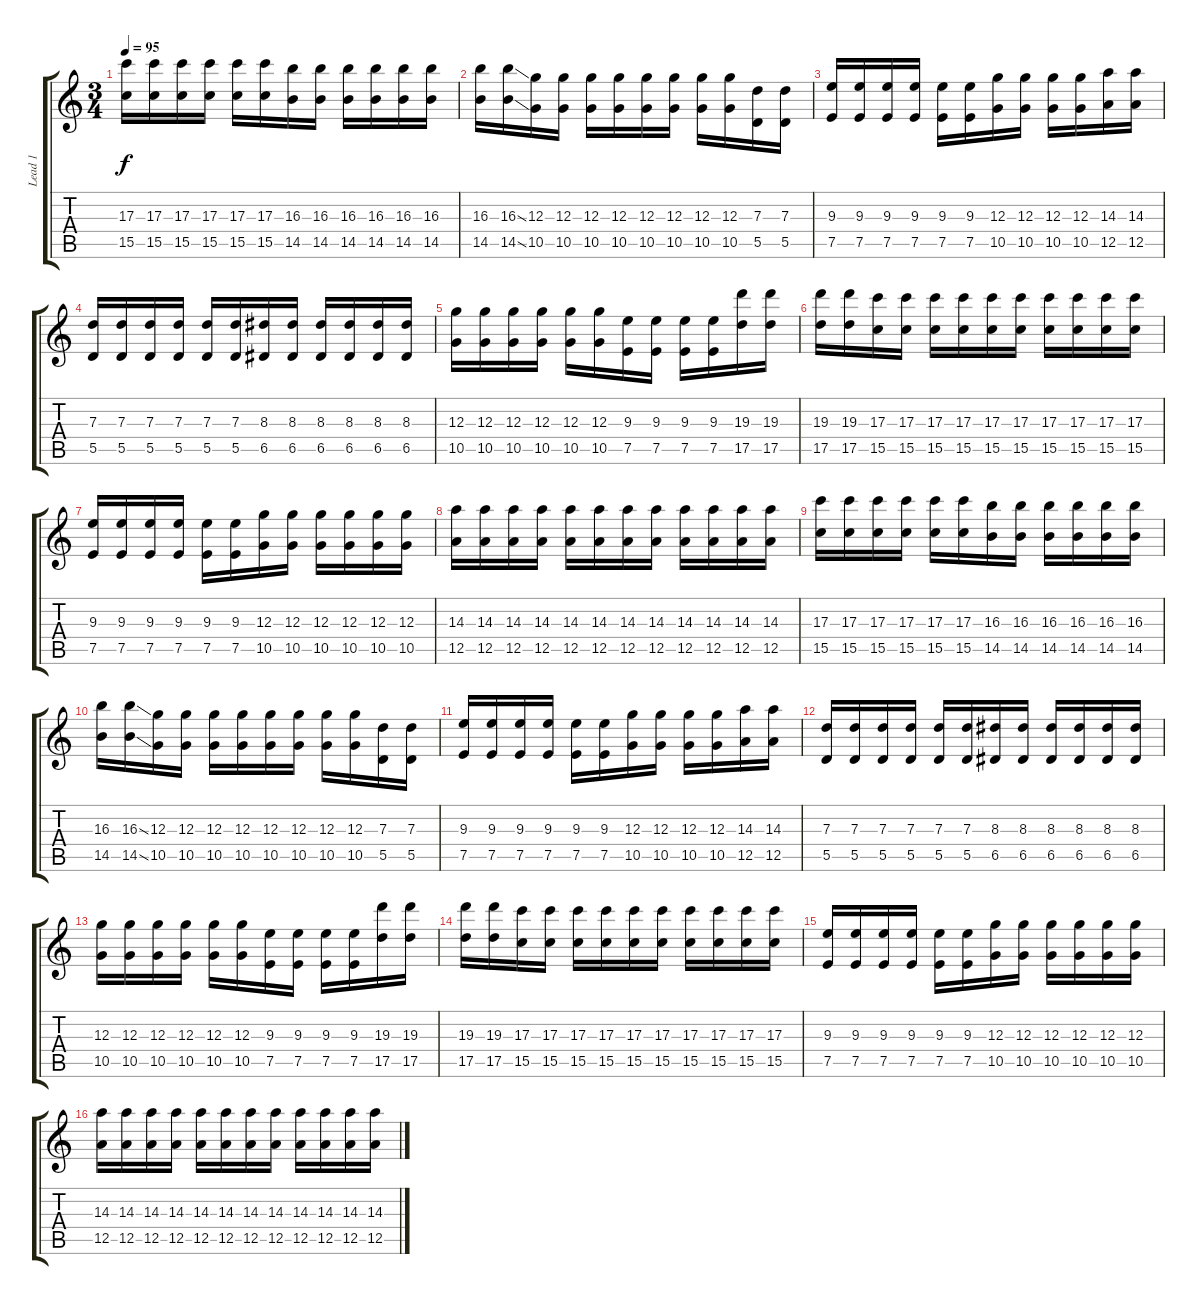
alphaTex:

\track ("Lead 1" "Lead 1") {instrument overdrivenguitar}
\staff {score tabs}
\tuning (E4 B3 G3 D3 A2 D2) {hide}
\ts (3 4)
\tempo 95
\clef g2
\ks c
(17.3 15.5).16{dy f} (17.3 15.5).16 (17.3 15.5).16 (17.3 15.5).16 (17.3 15.5).16 (17.3 15.5).16 (16.3 14.5).16 (16.3 14.5).16 (16.3 14.5).16 (16.3 14.5).16 (16.3 14.5).16 (16.3 14.5).16 |
(16.3 14.5).16 (16.3{ss} 14.5{ss}).16 (12.3 10.5).16 (12.3 10.5).16 (12.3 10.5).16 (12.3 10.5).16 (12.3 10.5).16 (12.3 10.5).16 (12.3 10.5).16 (12.3 10.5).16 (7.3 5.5).16 (7.3 5.5).16 |
(9.3 7.5).16 (9.3 7.5).16 (9.3 7.5).16 (9.3 7.5).16 (9.3 7.5).16 (9.3 7.5).16 (12.3 10.5).16 (12.3 10.5).16 (12.3 10.5).16 (12.3 10.5).16 (14.3 12.5).16 (14.3 12.5).16 |
(7.3 5.5).16 (7.3 5.5).16 (7.3 5.5).16 (7.3 5.5).16 (7.3 5.5).16 (7.3 5.5).16 (8.3 6.5).16 (8.3 6.5).16 (8.3 6.5).16 (8.3 6.5).16 (8.3 6.5).16 (8.3 6.5).16 |
(12.3 10.5).16 (12.3 10.5).16 (12.3 10.5).16 (12.3 10.5).16 (12.3 10.5).16 (12.3 10.5).16 (9.3 7.5).16 (9.3 7.5).16 (9.3 7.5).16 (9.3 7.5).16 (19.3 17.5).16 (19.3 17.5).16 |
(19.3 17.5).16 (19.3 17.5).16 (17.3 15.5).16 (17.3 15.5).16 (17.3 15.5).16 (17.3 15.5).16 (17.3 15.5).16 (17.3 15.5).16 (17.3 15.5).16 (17.3 15.5).16 (17.3 15.5).16 (17.3 15.5).16 |
(9.3 7.5).16 (9.3 7.5).16 (9.3 7.5).16 (9.3 7.5).16 (9.3 7.5).16 (9.3 7.5).16 (12.3 10.5).16 (12.3 10.5).16 (12.3 10.5).16 (12.3 10.5).16 (12.3 10.5).16 (12.3 10.5).16 |
(14.3 12.5).16 (14.3 12.5).16 (14.3 12.5).16 (14.3 12.5).16 (14.3 12.5).16 (14.3 12.5).16 (14.3 12.5).16 (14.3 12.5).16 (14.3 12.5).16 (14.3 12.5).16 (14.3 12.5).16 (14.3 12.5).16 |
(17.3 15.5).16 (17.3 15.5).16 (17.3 15.5).16 (17.3 15.5).16 (17.3 15.5).16 (17.3 15.5).16 (16.3 14.5).16 (16.3 14.5).16 (16.3 14.5).16 (16.3 14.5).16 (16.3 14.5).16 (16.3 14.5).16 |
(16.3 14.5).16 (16.3{ss} 14.5{ss}).16 (12.3 10.5).16 (12.3 10.5).16 (12.3 10.5).16 (12.3 10.5).16 (12.3 10.5).16 (12.3 10.5).16 (12.3 10.5).16 (12.3 10.5).16 (7.3 5.5).16 (7.3 5.5).16 |
(9.3 7.5).16 (9.3 7.5).16 (9.3 7.5).16 (9.3 7.5).16 (9.3 7.5).16 (9.3 7.5).16 (12.3 10.5).16 (12.3 10.5).16 (12.3 10.5).16 (12.3 10.5).16 (14.3 12.5).16 (14.3 12.5).16 |
(7.3 5.5).16 (7.3 5.5).16 (7.3 5.5).16 (7.3 5.5).16 (7.3 5.5).16 (7.3 5.5).16 (8.3 6.5).16 (8.3 6.5).16 (8.3 6.5).16 (8.3 6.5).16 (8.3 6.5).16 (8.3 6.5).16 |
(12.3 10.5).16 (12.3 10.5).16 (12.3 10.5).16 (12.3 10.5).16 (12.3 10.5).16 (12.3 10.5).16 (9.3 7.5).16 (9.3 7.5).16 (9.3 7.5).16 (9.3 7.5).16 (19.3 17.5).16 (19.3 17.5).16 |
(19.3 17.5).16 (19.3 17.5).16 (17.3 15.5).16 (17.3 15.5).16 (17.3 15.5).16 (17.3 15.5).16 (17.3 15.5).16 (17.3 15.5).16 (17.3 15.5).16 (17.3 15.5).16 (17.3 15.5).16 (17.3 15.5).16 |
(9.3 7.5).16 (9.3 7.5).16 (9.3 7.5).16 (9.3 7.5).16 (9.3 7.5).16 (9.3 7.5).16 (12.3 10.5).16 (12.3 10.5).16 (12.3 10.5).16 (12.3 10.5).16 (12.3 10.5).16 (12.3 10.5).16 |
(14.3 12.5).16 (14.3 12.5).16 (14.3 12.5).16 (14.3 12.5).16 (14.3 12.5).16 (14.3 12.5).16 (14.3 12.5).16 (14.3 12.5).16 (14.3 12.5).16 (14.3 12.5).16 (14.3 12.5).16 (14.3 12.5).16
